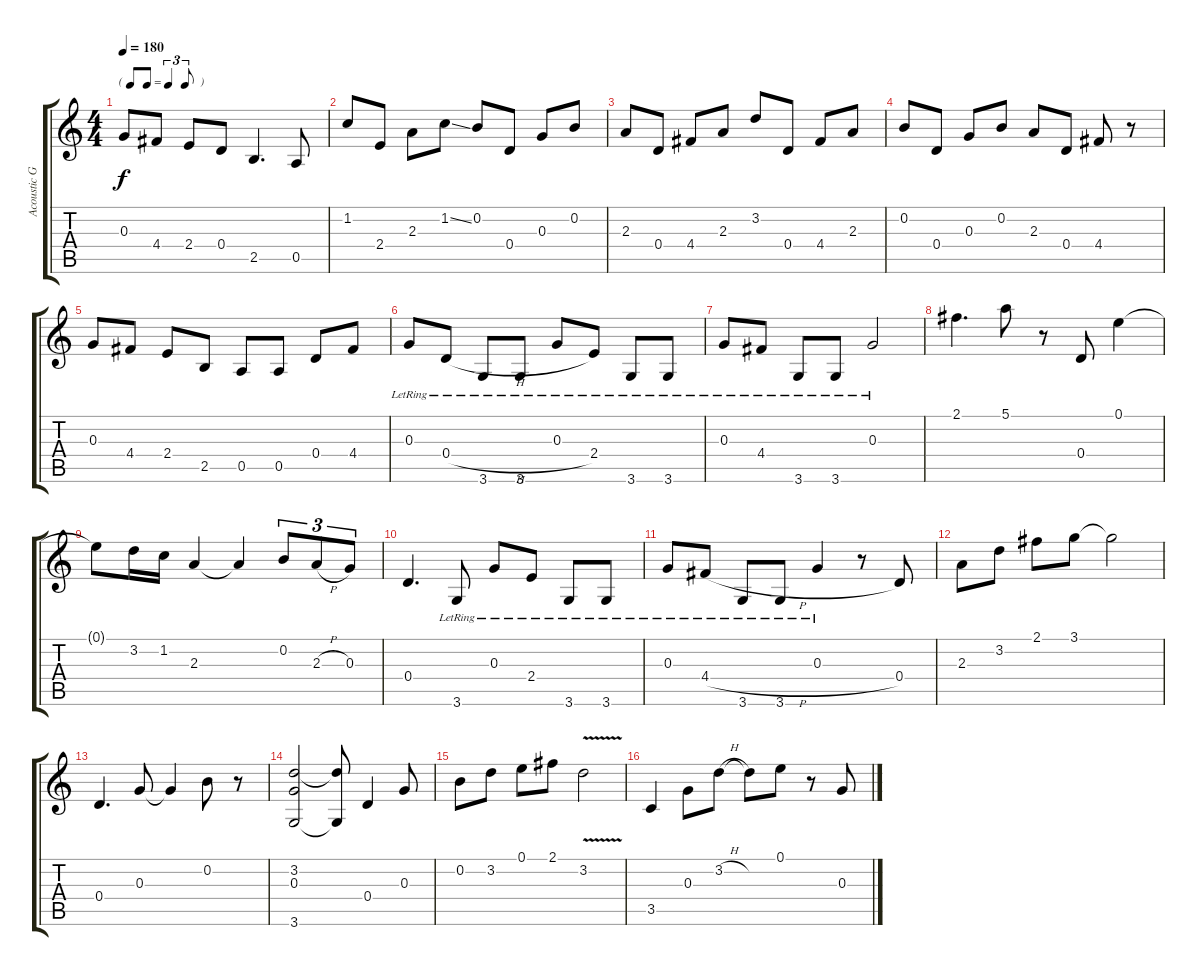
\track ("Acoustic Guitar" "Acoustic G") {instrument electricguitarjazz}
\staff {score tabs}
\tuning (E4 B3 G3 D3 A2 E2) {hide}
\ts (4 4)
\tf triplet8th
\tempo 180
\clef g2
\ks c
0.3.8{dy f} 4.4.8 2.4.8 0.4.8 2.5.4{d} 0.5.8 |
1.2.8 2.4.8 2.3.8 1.2{ss}.8 0.2.8 0.4.8 0.3.8 0.2.8 |
2.3.8 0.4.8 4.4.8 2.3.8 3.2.8 0.4.8 4.4.8 2.3.8 |
0.2.8 0.4.8 0.3.8 0.2.8 2.3.8 0.4.8 4.4.8 r.8 |
0.3.8 4.4.8 2.4.8 2.5.8 0.5.8 0.5.8 0.4.8 4.4.8 |
0.3{lr}.8 0.4{h lr}.8 3.6{lr}.8 3.6{lr}.8 0.3{lr}.8 2.4{lr}.8 3.6{lr}.8 3.6{lr}.8 |
0.3{lr}.8 4.4{lr}.8 3.6{lr}.8 3.6{lr}.8 0.3{lr}.2 |
2.1.4{d} 5.1.8 r.8 0.4.8 0.1.4 |
0.1{t}.8 3.2.16 1.2.16 2.3.4 2.3{t}.4 0.2.8{tu (3 2)} 2.3{h}.8{tu (3 2)} 0.3.8{tu (3 2)} |
0.4.4{d} 3.6{lr}.8 0.3{lr}.8 2.4{lr}.8 3.6{lr}.8 3.6{lr}.8 |
0.3{lr}.8 4.4{h lr}.8 3.6{lr}.8 3.6{lr}.8 0.3{lr}.4 r.8 0.4.8 |
2.3.8 3.2.8 2.1.8 3.1.8 3.1{t}.2 |
0.4.4{d} 0.3.8 0.3{t}.4 0.2.8 r.8 |
(3.2 0.3 3.6).2 (3.2{t} 3.6{t}).8 0.4.4 0.3.8 |
0.2.8 3.2.8 0.1.8 2.1.8 3.2{v}.2 |
3.5.4 0.3.8 3.2{h}.8 3.2{t}.8 0.1.8 r.8 0.3{h}.8
